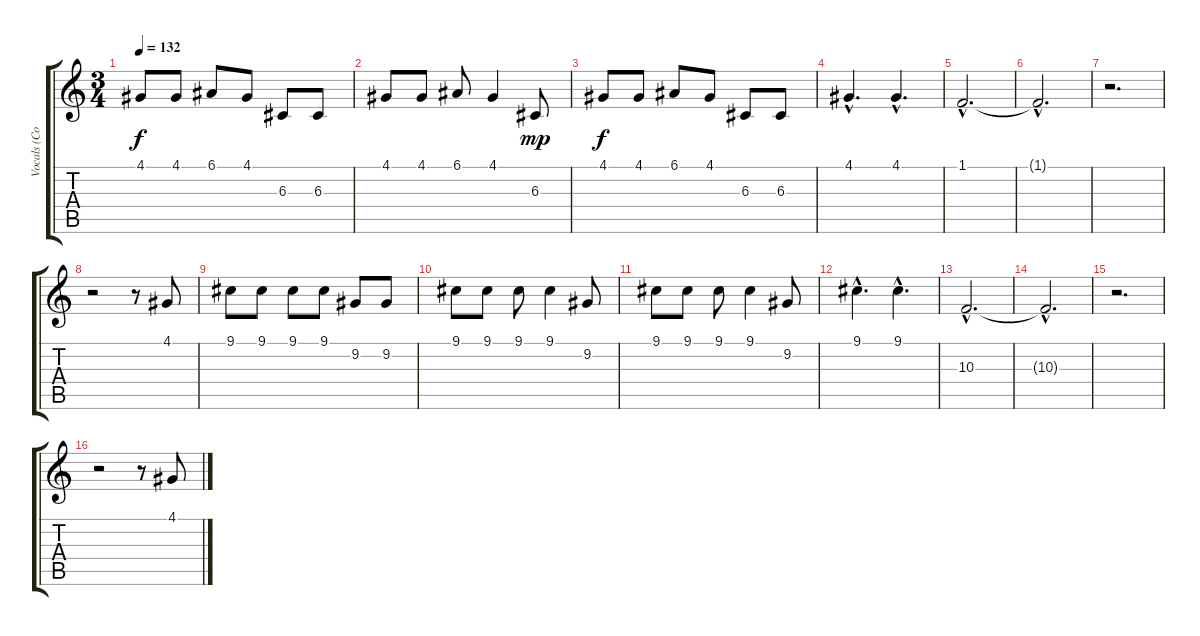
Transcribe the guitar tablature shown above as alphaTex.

\track ("Vocals (Corin)" "Vocals (Co") {instrument brightacousticpiano}
\staff {score tabs}
\tuning (E4 B3 G3 D3 A2 E2) {hide}
\ts (3 4)
\tempo 132
\clef g2
\ks c
4.1.8{dy f} 4.1.8 6.1.8 4.1.8 6.3.8 6.3.8 |
4.1.8 4.1.8 6.1.8 4.1.4 6.3.8{dy mp} |
4.1.8{dy f} 4.1.8 6.1.8 4.1.8 6.3.8 6.3.8 |
4.1{hac}.4{d} 4.1{hac}.4{d} |
1.1{hac}.2{d} |
1.1{hac t}.2{d} |
r.2{d} |
r.2 r.8 4.1.8 |
9.1.8 9.1.8 9.1.8 9.1.8 9.2.8 9.2.8 |
9.1.8 9.1.8 9.1.8 9.1.4 9.2.8 |
9.1.8 9.1.8 9.1.8 9.1.4 9.2.8 |
9.1{hac}.4{d} 9.1{hac}.4{d} |
10.3{hac}.2{d} |
10.3{hac t}.2{d} |
r.2{d} |
r.2 r.8 4.1.8
